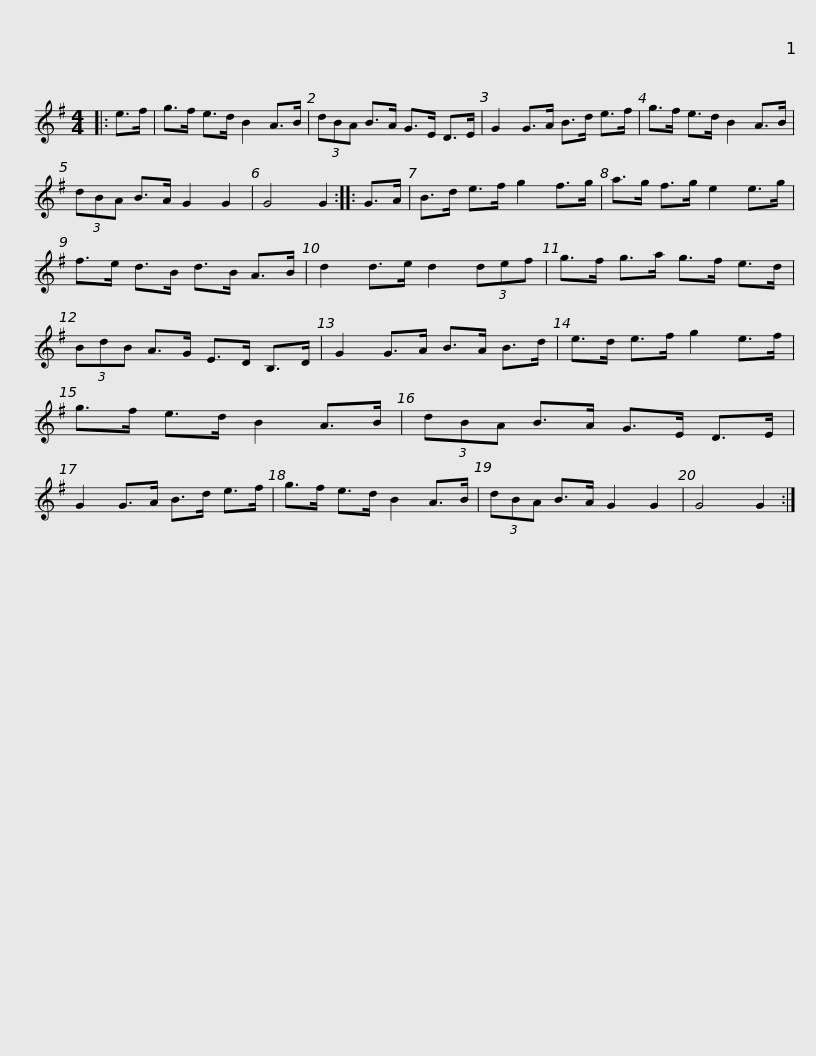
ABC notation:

X:1
L:1/8
M:4/4
I:linebreak $
K:G
V:1 treble
V:1
|: e>f | g>f e>d B2 A>B | (3dBA B>A G>E D>E | G2 G>A B>d e>f | g>f e>d B2 A>B |$ %5
 (3dBA B>A G2 G2 | G4 G2 :: G>A | B>d e>f g2 f>g | a>g f>g e2 e>g | %10
 f>e d>B d>B A>B |$ d2 d>e d2 (3def | g>f g>a g>f e>d | (3BdB A>G E>D B,>D | G2 G>A B>A B>d | %15
 e>d e>f g2 e>f |$ g>f e>d B2 A>B | (3dBA B>A G>E D>E | G2 G>A B>d e>f | g>f e>d B2 A>B | %20
 (3dBA B>A G2 G2 | G4 G2 :| %22
